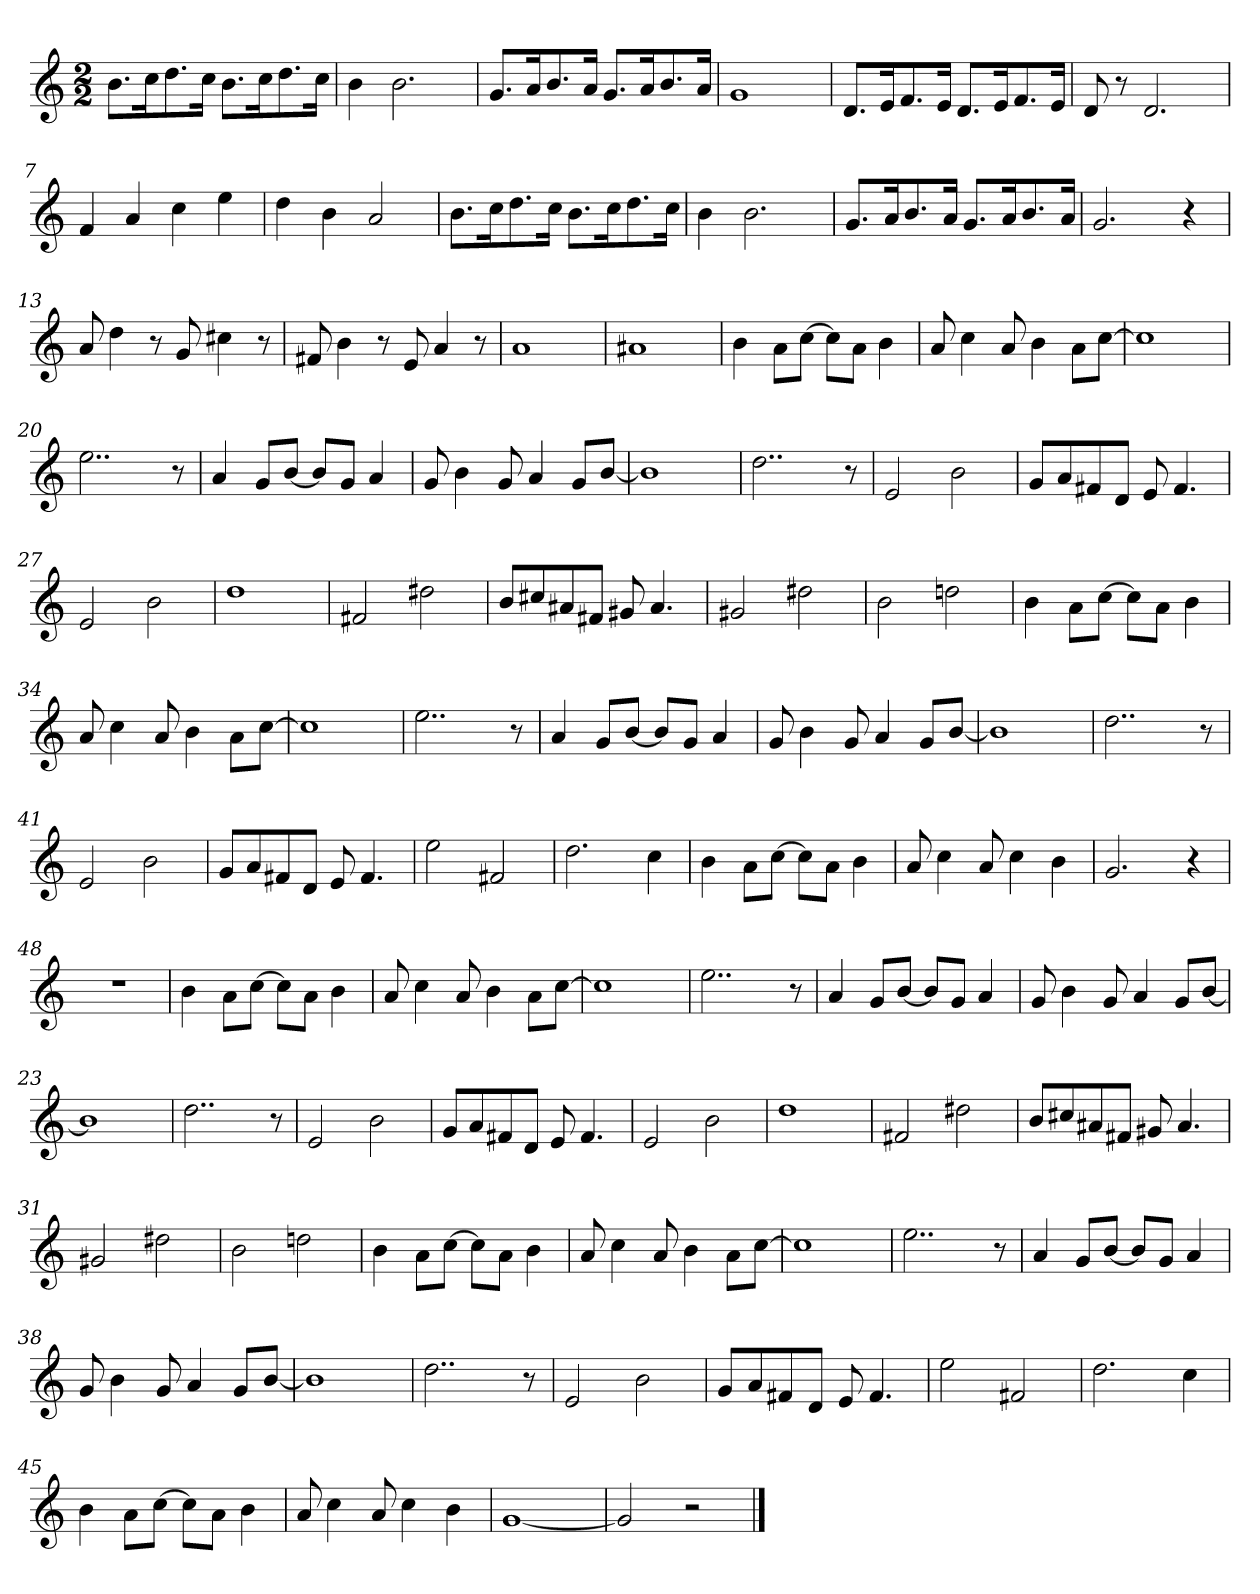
**kern
*part1
*staff1
*M2/2
=1
8.bL
16ccK
8.dd
16ccJk
8.bL
16ccK
8.dd
16ccJk
=2
4b
2.b
=3
8.gL
16aK
8.b
16aJk
8.gL
16aK
8.b
16aJk
=4
1g
=5
8.dL
16eK
8.f
16eJk
8.dL
16eK
8.f
16eJk
=6
8d
8r
2.d
=7
4f
4a
4cc
4ee
=8
4dd
4b
2a
=9
8.bL
16ccK
8.dd
16ccJk
8.bL
16ccK
8.dd
16ccJk
=10
4b
2.b
=11
8.gL
16aK
8.b
16aJk
8.gL
16aK
8.b
16aJk
=12
2.g
4r
=13
8a
4dd
8r
8g
4cc#X
8r
=14
8f#X
4b
8r
8e
4a
8r
=15
1a
=16
1a#X
=17
4b
8aL
[8ccJ
8ccL]
8aJ
4b
=18
8a
4cc
8a
4b
8aL
[8ccJ
=19
1cc]
=20
2..ee
8r
=21
4a
8gL
[8bJ
8bL]
8gJ
4a
=22
8g
4b
8g
4a
8gL
[8bJ
=23
1b]
=24
2..dd
8r
=25
2e
2b
=26
8gL
8a
8f#X
8dJ
8e
4.f#
=27
2e
2b
=28
1dd
=29
2f#X
2dd#X
=30
8bL
8cc#X
8a#X
8f#XJ
8g#X
4.a#
=31
2g#X
2dd#X
=32
2b
2ddn
=33
4b
8aL
[8ccJ
8ccL]
8aJ
4b
=34
8a
4cc
8a
4b
8aL
[8ccJ
=35
1cc]
=36
2..ee
8r
=37
4a
8gL
[8bJ
8bL]
8gJ
4a
=38
8g
4b
8g
4a
8gL
[8bJ
=39
1b]
=40
2..dd
8r
=41
2e
2b
=42
8gL
8a
8f#X
8dJ
8e
4.f#
=43
2ee
2f#X
=44
2.dd
4cc
=45
4b
8aL
[8ccJ
8ccL]
8aJ
4b
=46
8a
4cc
8a
4cc
4b
=47
2.g
4r
=48
1r
=17
4b
8aL
[8ccJ
8ccL]
8aJ
4b
=18
8a
4cc
8a
4b
8aL
[8ccJ
=19
1cc]
=20
2..ee
8r
=21
4a
8gL
[8bJ
8bL]
8gJ
4a
=22
8g
4b
8g
4a
8gL
[8bJ
=23
1b]
=24
2..dd
8r
=25
2e
2b
=26
8gL
8a
8f#X
8dJ
8e
4.f#
=27
2e
2b
=28
1dd
=29
2f#X
2dd#X
=30
8bL
8cc#X
8a#X
8f#XJ
8g#X
4.a#
=31
2g#X
2dd#X
=32
2b
2ddn
=33
4b
8aL
[8ccJ
8ccL]
8aJ
4b
=34
8a
4cc
8a
4b
8aL
[8ccJ
=35
1cc]
=36
2..ee
8r
=37
4a
8gL
[8bJ
8bL]
8gJ
4a
=38
8g
4b
8g
4a
8gL
[8bJ
=39
1b]
=40
2..dd
8r
=41
2e
2b
=42
8gL
8a
8f#X
8dJ
8e
4.f#
=43
2ee
2f#X
=44
2.dd
4cc
=45
4b
8aL
[8ccJ
8ccL]
8aJ
4b
=46
8a
4cc
8a
4cc
4b
=47
[1g
=48
2g]
2r
==
*-
